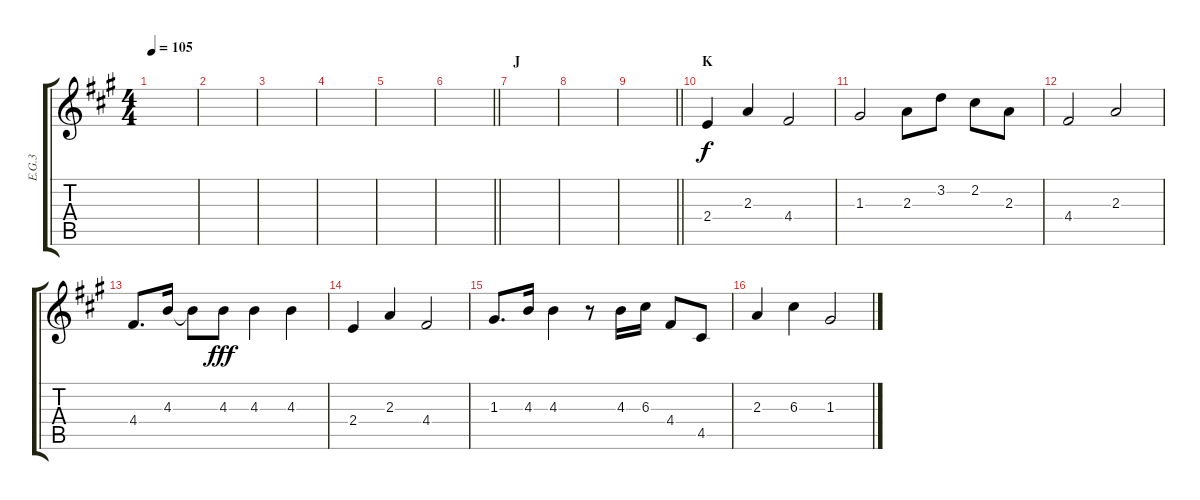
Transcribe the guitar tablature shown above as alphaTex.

\track ("E.G.3" "E.G.3") {instrument overdrivenguitar}
\staff {score tabs}
\tuning (E4 B3 G3 D3 A2 E2) {hide}
\ts (4 4)
\tempo 105
\clef g2
\ks a
|
|
|
|
|
\barLineRight lightlight
|
\section ("" "J")
|
|
\barLineRight lightlight
|
\section ("" "K")
2.4.4 2.3.4 4.4.2 |
1.3.2 2.3.8 3.2.8 2.2.8 2.3.8 |
4.4.2 2.3.2 |
4.4.8{d} 4.3.16 4.3{t}.8{dy f} 4.3.8{dy fff} 4.3.4 4.3.4 |
2.4.4 2.3.4 4.4.2 |
1.3.8{d} 4.3.16 4.3.4 r.8 4.3.16 6.3.16 4.4.8 4.5.8 |
2.3.4 6.3.4 1.3.2
